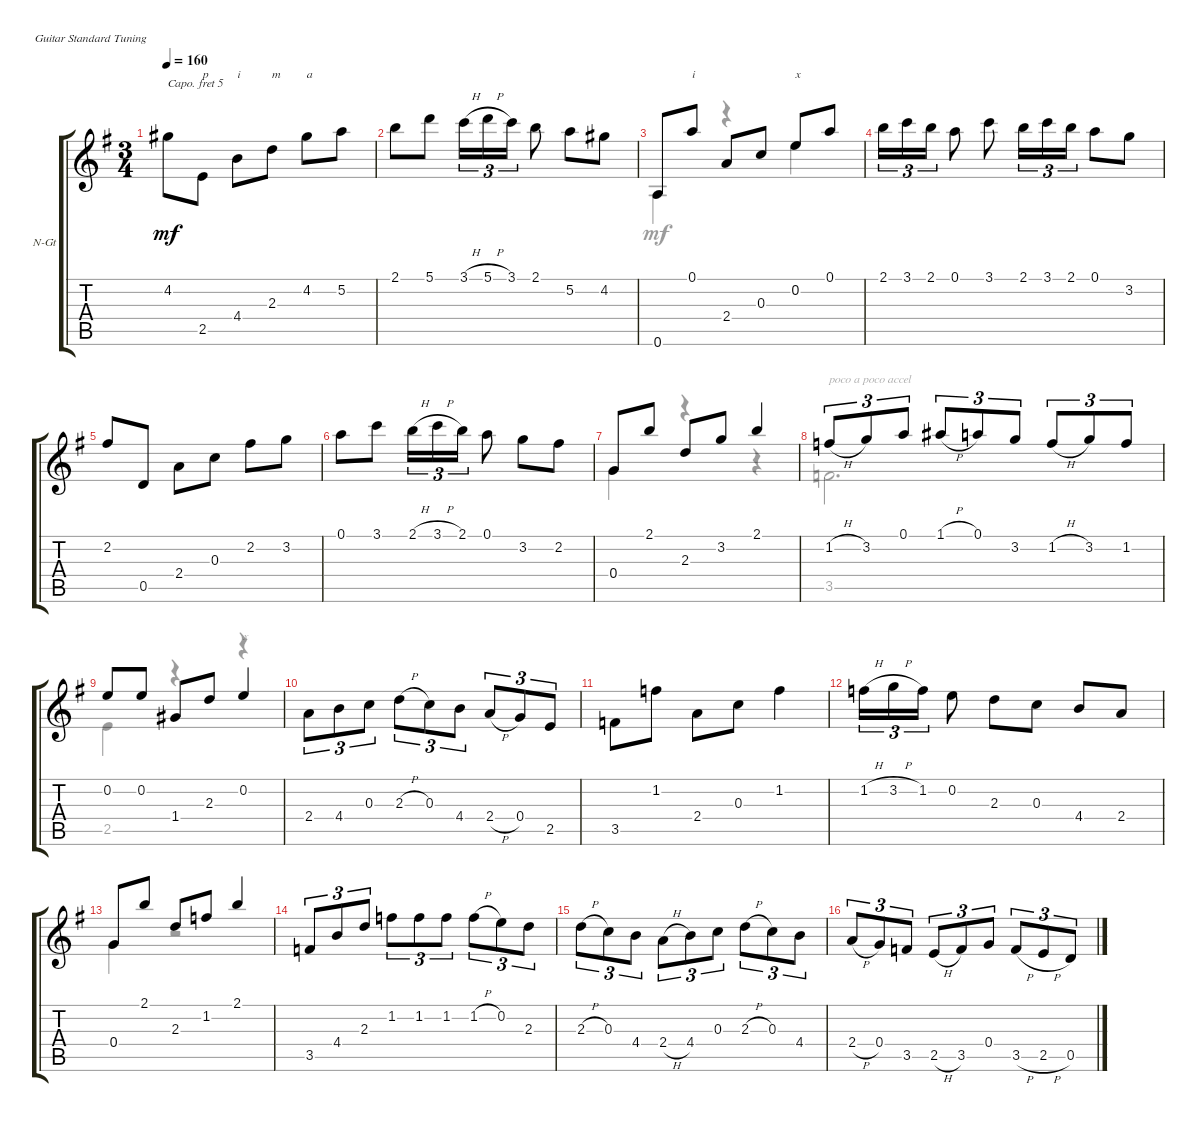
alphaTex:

\defaultSystemsLayout 4
\bracketExtendMode groupsimilarinstruments
\firstSystemTrackNameOrientation horizontal
\otherSystemsTrackNameOrientation horizontal
\track ("Nylon Guitar" "N-Gt") {instrument acousticguitarnylon}
\staff {score tabs}
\capo 5
\tuning (E4 B3 G3 D3 A2 E2)
\voice
\ts (3 4)
\tempo 160
\clef g2
\ks g
4.2.8{dy mf} 2.5.8{txt "p"} 4.4.8{txt "i"} 2.3.8{txt "m"} 4.2.8{txt "a"} 5.2.8 |
2.1.8 5.1.8 3.1{h}.16{tu (3 2)} 5.1{h}.16{tu (3 2)} 3.1.16{tu (3 2)} 2.1.8 5.2.8 4.2.8 |
0.6.8 0.1.8{txt "i"} 2.4.8 0.3.8 0.2.8{txt "x"} 0.1.8 |
2.1.16{tu (3 2)} 3.1.16{tu (3 2)} 2.1.16{tu (3 2)} 0.1.8 3.1.8 2.1.16{tu (3 2)} 3.1.16{tu (3 2)} 2.1.16{tu (3 2)} 0.1.8 3.2.8 |
2.2.8 0.5.8 2.4.8 0.3.8 2.2.8 3.2.8 |
0.1.8 3.1.8 2.1{h}.16{tu (3 2)} 3.1{h}.16{tu (3 2)} 2.1.16{tu (3 2)} 0.1.8 3.2.8 2.2.8 |
0.4.8 2.1.8 2.3.8 3.2.8 2.1.4 |
1.2{h}.8{tu (3 2)} 3.2.8{tu (3 2)} 0.1.8{tu (3 2)} 1.1{h}.8{tu (3 2)} 0.1.8{tu (3 2)} 3.2.8{tu (3 2)} 1.2{h}.8{tu (3 2)} 3.2.8{tu (3 2)} 1.2.8{tu (3 2)} |
0.2.8 0.2.8 1.4.8 2.3.8 0.2.4 |
2.4.8{tu (3 2)} 4.4.8{tu (3 2)} 0.3.8{tu (3 2)} 2.3{h}.8{tu (3 2)} 0.3.8{tu (3 2)} 4.4.8{tu (3 2)} 2.4{h}.8{tu (3 2)} 0.4.8{tu (3 2)} 2.5.8{tu (3 2)} |
3.5.8 1.2.8 2.4.8 0.3.8 1.2.4 |
1.2{h}.16{tu (3 2)} 3.2{h}.16{tu (3 2)} 1.2.16{tu (3 2)} 0.2.8 2.3.8 0.3.8 4.4.8 2.4.8 |
0.4.8 2.1.8 2.3.8 1.2.8 2.1.4 |
3.5.8{tu (3 2)} 4.4.8{tu (3 2)} 2.3.8{tu (3 2)} 1.2.8{tu (3 2)} 1.2.8{tu (3 2)} 1.2.8{tu (3 2)} 1.2{h}.8{tu (3 2)} 0.2.8{tu (3 2)} 2.3.8{tu (3 2)} |
2.3{h}.8{tu (3 2)} 0.3.8{tu (3 2)} 4.4.8{tu (3 2)} 2.4{h}.8{tu (3 2)} 4.4.8{tu (3 2)} 0.3.8{tu (3 2)} 2.3{h}.8{tu (3 2)} 0.3.8{tu (3 2)} 4.4.8{tu (3 2)} |
2.4{h}.8{tu (3 2)} 0.4.8{tu (3 2)} 3.5.8{tu (3 2)} 2.5{h}.8{tu (3 2)} 3.5.8{tu (3 2)} 0.4.8{tu (3 2)} 3.5{h}.8{tu (3 2)} 2.5{h}.8{tu (3 2)} 0.5.8{tu (3 2)}
\voice
\clef g2
\ottava regular
\simile none
\ks g
|
|
0.6.4 r.4 0.2.4 |
|
|
|
0.4.4 r.4 r.4 |
3.5.2{d txt "poco a poco accel"} |
2.5.4 r.4 r.4{txt "x"} |
|
|
|
0.4.4 r.2 |
|
|
